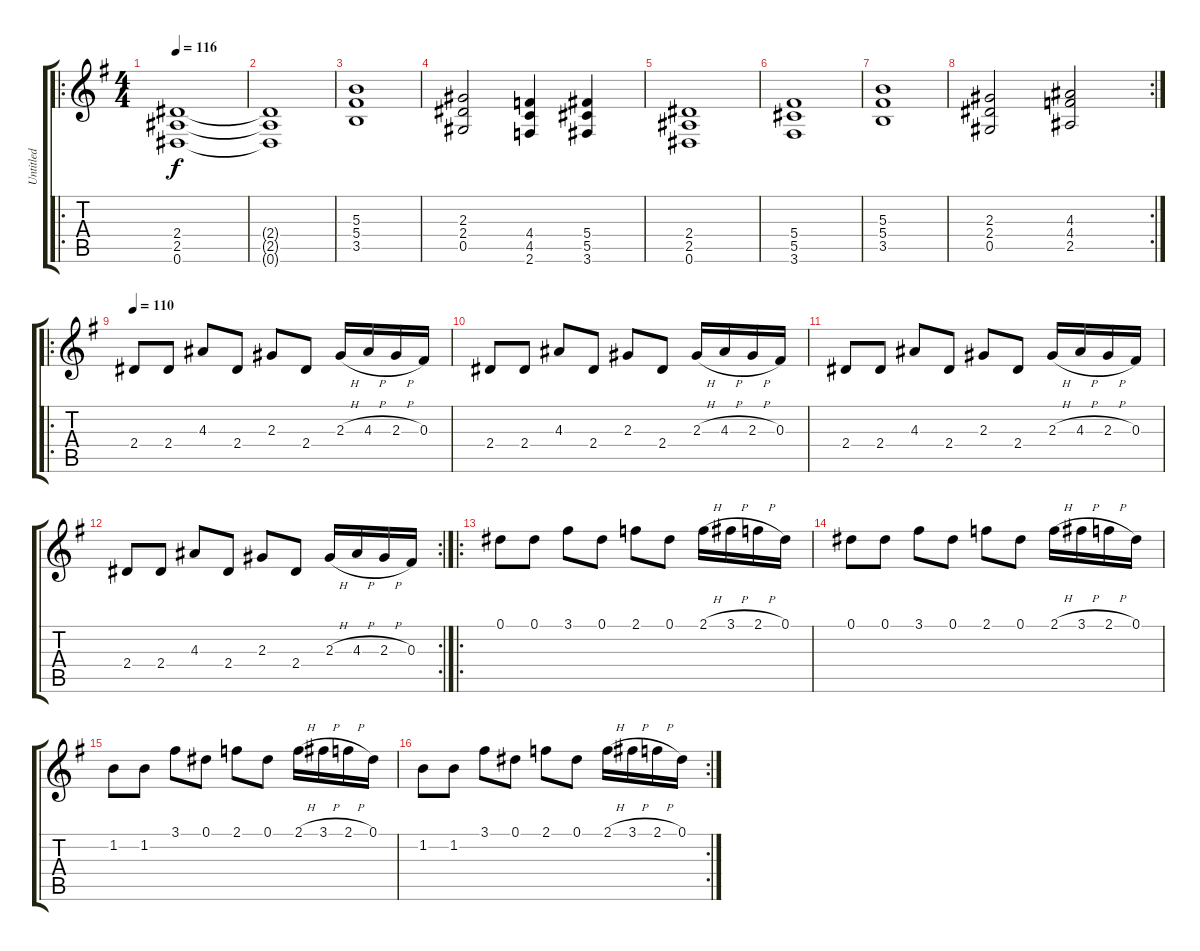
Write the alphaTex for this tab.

\track ("Untitled" "Untitled") {instrument distortionguitar}
\staff {score tabs}
\tuning (Eb4 Bb3 Gb3 Db3 Ab2 Eb2) {hide}
\ro
\ts (4 4)
\tempo 116
\clef g2
\ks g
(2.4 2.5 0.6).1{dy f} |
(2.4{t} 2.5{t} 0.6{t}).1 |
(5.3 5.4 3.5).1 |
(2.3 2.4 0.5).2 (4.4 4.5 2.6).4 (5.4 5.5 3.6).4 |
(2.4 2.5 0.6).1 |
(5.4 5.5 3.6).1 |
(5.3 5.4 3.5).1 |
\rc 2
(2.3 2.4 0.5).2 (4.3 4.4 2.5).2 |
\ro
\tempo 110
2.4.8 2.4.8 4.3.8 2.4.8 2.3.8 2.4.8 2.3{h}.16 4.3{h}.16 2.3{h}.16 0.3.16 |
2.4.8 2.4.8 4.3.8 2.4.8 2.3.8 2.4.8 2.3{h}.16 4.3{h}.16 2.3{h}.16 0.3.16 |
2.4.8 2.4.8 4.3.8 2.4.8 2.3.8 2.4.8 2.3{h}.16 4.3{h}.16 2.3{h}.16 0.3.16 |
\rc 2
2.4.8 2.4.8 4.3.8 2.4.8 2.3.8 2.4.8 2.3{h}.16 4.3{h}.16 2.3{h}.16 0.3.16 |
\ro
0.1.8 0.1.8 3.1.8 0.1.8 2.1.8 0.1.8 2.1{h}.16 3.1{h}.16 2.1{h}.16 0.1.16 |
0.1.8 0.1.8 3.1.8 0.1.8 2.1.8 0.1.8 2.1{h}.16 3.1{h}.16 2.1{h}.16 0.1.16 |
1.2.8 1.2.8 3.1.8 0.1.8 2.1.8 0.1.8 2.1{h}.16 3.1{h}.16 2.1{h}.16 0.1.16 |
\rc 2
1.2.8 1.2.8 3.1.8 0.1.8 2.1.8 0.1.8 2.1{h}.16 3.1{h}.16 2.1{h}.16 0.1.16
